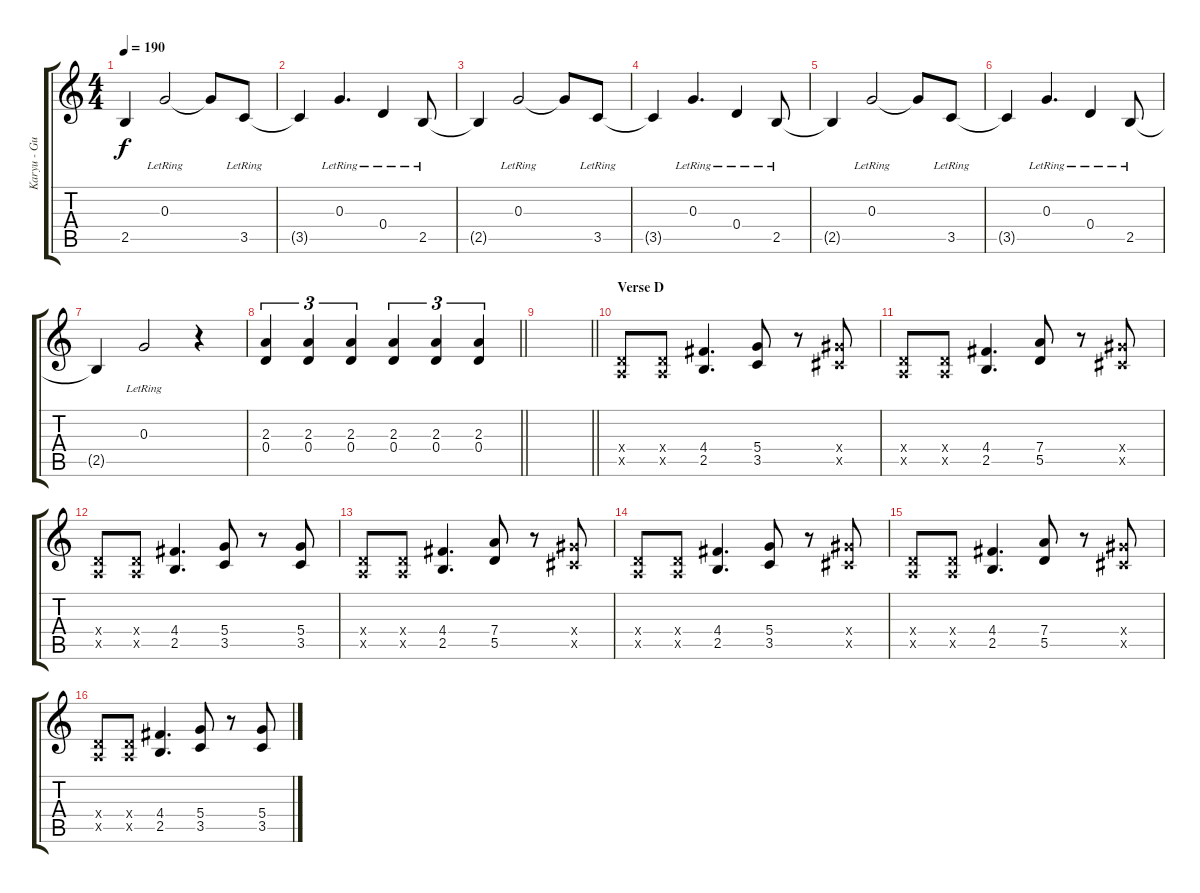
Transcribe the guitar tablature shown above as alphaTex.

\track ("Karyu - Guitar 2" "Karyu - Gu") {instrument distortionguitar}
\staff {score tabs}
\tuning (E4 B3 G3 D3 A2 E2) {hide}
\ts (4 4)
\section ("" "")
\tempo 190
\clef g2
\ks c
2.5{t}.4{dy f} 0.3{lr}.2 0.3{t}.8 3.5{lr}.8 |
3.5{t}.4 0.3{lr}.4{d} 0.4{lr}.4 2.5{lr}.8 |
2.5{t}.4 0.3{lr}.2 0.3{t}.8 3.5{lr}.8 |
3.5{t}.4 0.3{lr}.4{d} 0.4{lr}.4 2.5{lr}.8 |
2.5{t}.4 0.3{lr}.2 0.3{t}.8 3.5{lr}.8 |
3.5{t}.4 0.3{lr}.4{d} 0.4{lr}.4 2.5{lr}.8 |
2.5{t}.4 0.3{lr}.2 r.4{instrument distortionguitar} |
\barLineRight lightlight
(2.3 0.4).4{tu (3 2)} (2.3 0.4).4{tu (3 2)} (2.3 0.4).4{tu (3 2)} (2.3 0.4).4{tu (3 2)} (2.3 0.4).4{tu (3 2)} (2.3 0.4).4{tu (3 2)} |
\barLineRight lightlight
|
\section ("" "Verse D")
(0.4{x} 0.5{x}).8 (0.4{x} 0.5{x}).8 (4.4 2.5).4{d} (5.4 3.5).8 r.8 (6.4{x} 4.5{x}).8 |
(0.4{x} 0.5{x}).8 (0.4{x} 0.5{x}).8 (4.4 2.5).4{d} (7.4 5.5).8 r.8 (6.4{x} 4.5{x}).8 |
(0.4{x} 0.5{x}).8 (0.4{x} 0.5{x}).8 (4.4 2.5).4{d} (5.4 3.5).8 r.8 (5.4 3.5).8 |
(0.4{x} 0.5{x}).8 (0.4{x} 0.5{x}).8 (4.4 2.5).4{d} (7.4 5.5).8 r.8 (6.4{x} 4.5{x}).8 |
(0.4{x} 0.5{x}).8 (0.4{x} 0.5{x}).8 (4.4 2.5).4{d} (5.4 3.5).8 r.8 (6.4{x} 4.5{x}).8 |
(0.4{x} 0.5{x}).8 (0.4{x} 0.5{x}).8 (4.4 2.5).4{d} (7.4 5.5).8 r.8 (6.4{x} 4.5{x}).8 |
(0.4{x} 0.5{x}).8 (0.4{x} 0.5{x}).8 (4.4 2.5).4{d} (5.4 3.5).8 r.8 (5.4 3.5).8
